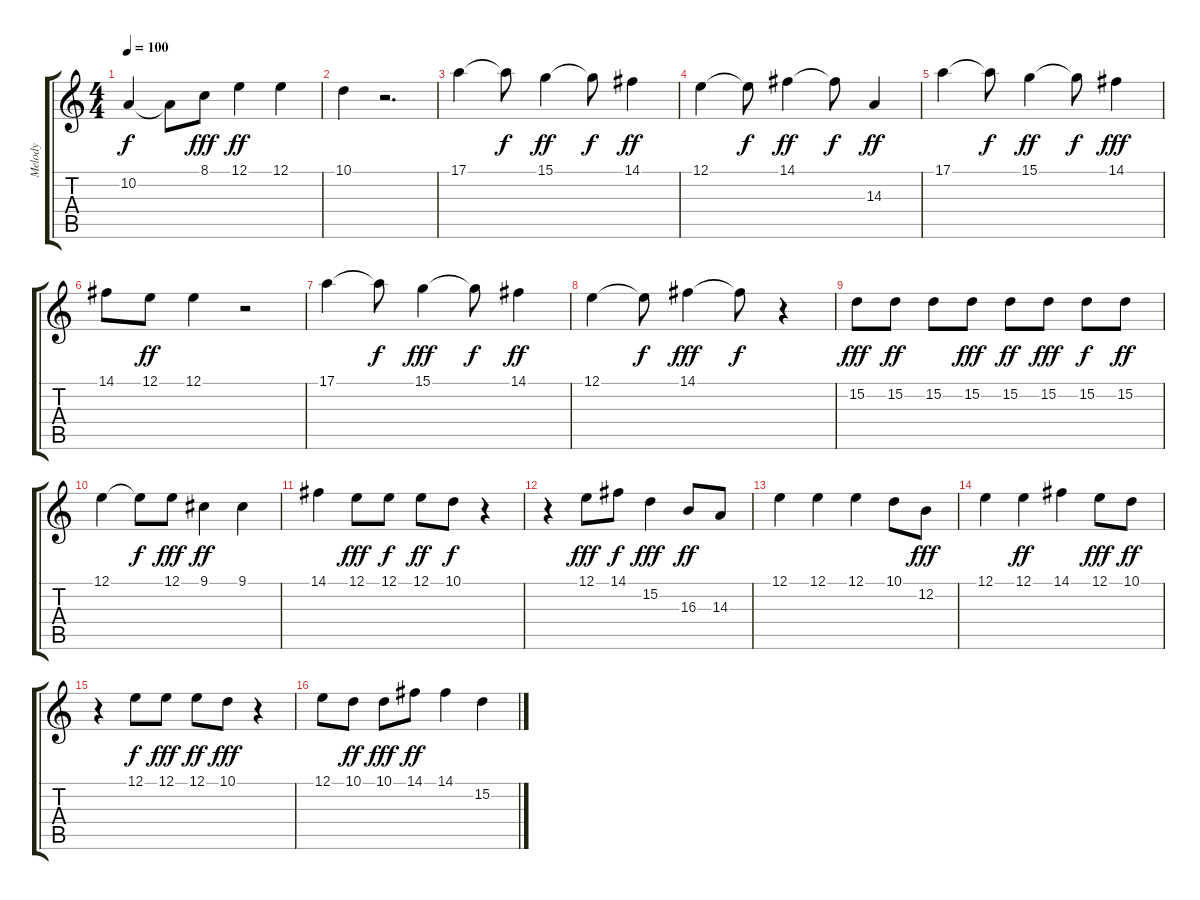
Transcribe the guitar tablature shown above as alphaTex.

\track ("Melody" "Melody") {instrument choiraahs}
\staff {score tabs}
\tuning (E4 B3 G3 D3 A2 E2) {hide}
\ts (4 4)
\tempo 100
\clef g2
\ks c
10.2.4{dy f} 10.2{t}.8 8.1.8{dy fff} 12.1.4{dy ff} 12.1.4 |
10.1.4 r.2{d} |
17.1.4 17.1{t}.8{dy f} 15.1.4{dy ff} 15.1{t}.8{dy f} 14.1.4{dy ff} |
12.1.4 12.1{t}.8{dy f} 14.1.4{dy ff} 14.1{t}.8{dy f} 14.3.4{dy ff} |
17.1.4 17.1{t}.8{dy f} 15.1.4{dy ff} 15.1{t}.8{dy f} 14.1.4{dy fff} |
14.1.8 12.1.8{dy ff} 12.1.4 r.2 |
17.1.4 17.1{t}.8{dy f} 15.1.4{dy fff} 15.1{t}.8{dy f} 14.1.4{dy ff} |
12.1.4 12.1{t}.8{dy f} 14.1.4{dy fff} 14.1{t}.8{dy f} r.4 |
15.2.8{dy fff} 15.2.8{dy ff} 15.2.8 15.2.8{dy fff} 15.2.8{dy ff} 15.2.8{dy fff} 15.2.8{dy f} 15.2.8{dy ff} |
12.1.4 12.1{t}.8{dy f} 12.1.8{dy fff} 9.1.4{dy ff} 9.1.4 |
14.1.4 12.1.8{dy fff} 12.1.8{dy f} 12.1.8{dy ff} 10.1.8{dy f} r.4 |
r.4 12.1.8{dy fff} 14.1.8{dy f} 15.2.4{dy fff} 16.3.8{dy ff} 14.3.8 |
12.1.4 12.1.4 12.1.4 10.1.8 12.2.8{dy fff} |
12.1.4 12.1.4{dy ff} 14.1.4 12.1.8{dy fff} 10.1.8{dy ff} |
r.4 12.1.8{dy f} 12.1.8{dy fff} 12.1.8{dy ff} 10.1.8{dy fff} r.4 |
12.1.8 10.1.8{dy ff} 10.1.8{dy fff} 14.1.8{dy ff} 14.1.4 15.2.4
